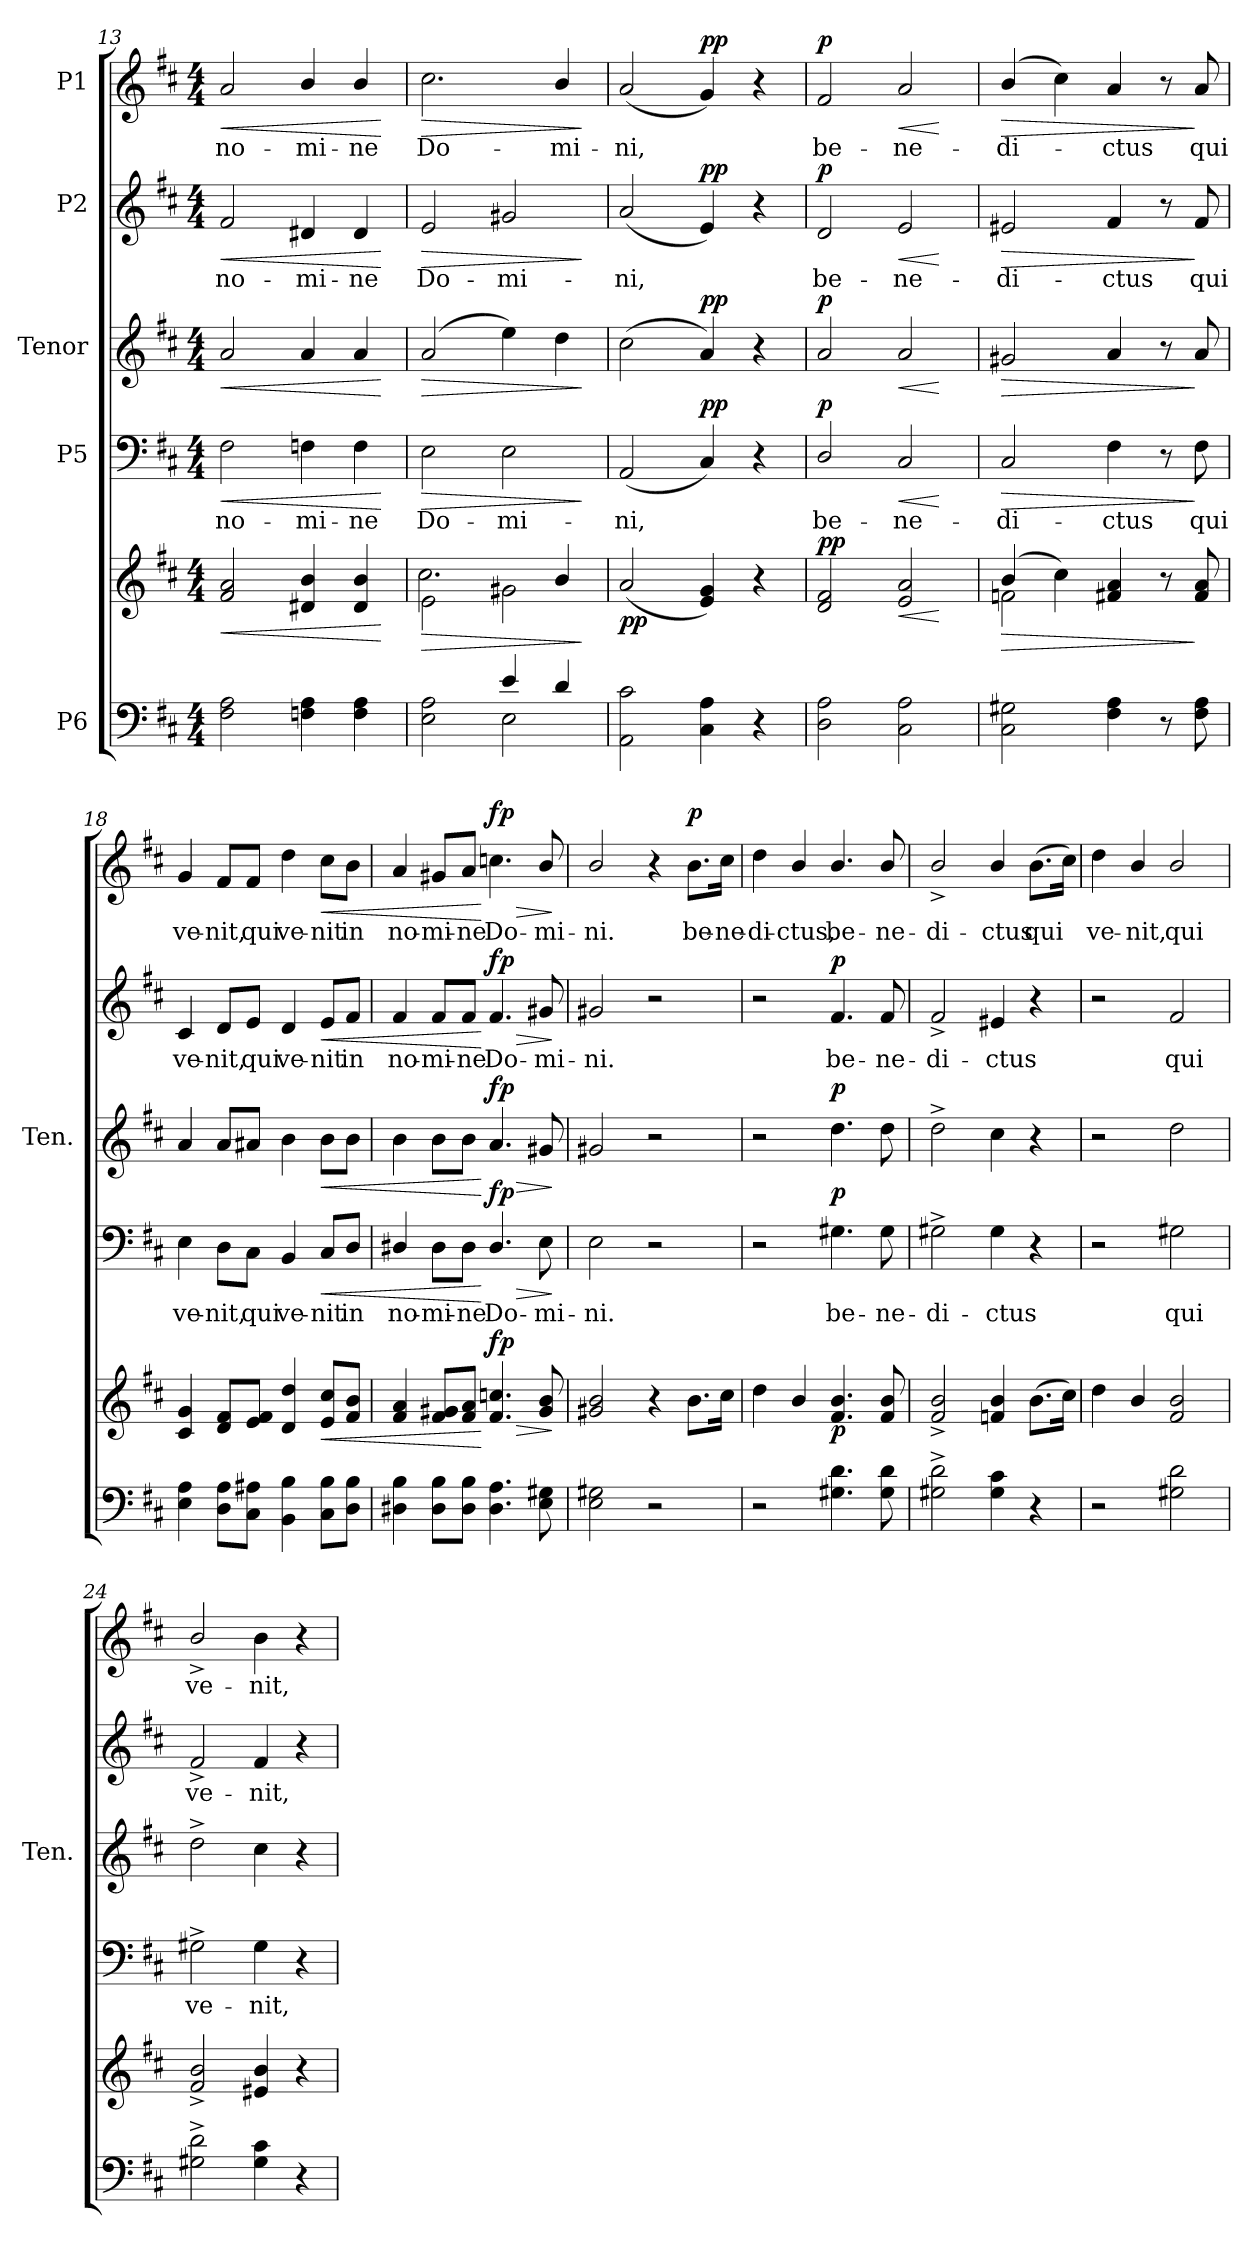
**kern	**kern	**dynam	**kern	**text	**dynam	**kern	**dynam	**kern	**text	**dynam	**kern	**text	**dynam
*part5	*part5	*part5	*part4	*part4	*part4	*part3	*part3	*part2	*part2	*part2	*part1	*part1	*part1
*staff6	*staff5	*staff5/6	*staff4	*staff4	*staff4	*staff3	*staff3	*staff2	*staff2	*staff2	*staff1	*staff1	*staff1
*I"P6	*	*	*I"P5	*	*	*I"Tenor	*	*I"P2	*	*	*I"P1	*	*
*	*	*	*	*	*	*I'Ten.	*	*	*	*	*	*	*
*clefF4	*clefG2	*	*clefF4	*	*	*clefG2	*	*clefG2	*	*	*clefG2	*	*
*	*	*	*	*	*	*ITrd7c12	*	*	*	*	*	*	*
*k[f#c#]	*k[f#c#]	*	*k[f#c#]	*	*	*k[f#c#]	*	*k[f#c#]	*	*	*k[f#c#]	*	*
*D:	*D:	*	*D:	*	*	*D:	*	*D:	*	*	*D:	*	*
*M4/4	*M4/4	*	*M4/4	*	*	*M4/4	*	*M4/4	*	*	*M4/4	*	*
=13	=13	=13	=13	=13	=13	=13	=13	=13	=13	=13	=13	=13	=13
!	!	!LO:HP:b	!	!LO:LY:b	!LO:HP:b	!	!LO:HP:b	!	!LO:LY:b	!LO:HP:b	!	!LO:LY:b	!LO:HP:b
2F#\ 2A\	2f#/ 2a/	<	2F#\	no-	<	2A/	<	2f#/	no-	<	2a/	no-	<
!	!	!	!	!LO:LY:b	!	!	!	!	!LO:LY:b	!	!	!LO:LY:b	!
4Fn\ 4A\	4d#X/ 4b/	.	4Fn\	-mi-	.	4A/	.	4d#X/	-mi-	.	4b/	-mi-	.
!	!	!	!	!LO:LY:b	!	!	!	!	!LO:LY:b	!	!	!LO:LY:b	!
4F\ 4A\	4d#/ 4b/	.	4F\	-ne	.	4A/	.	4d#/	-ne	.	4b/	-ne	.
.	.	[	.	.	[	.	[	.	.	[	.	.	[
=14	=14	=14	=14	=14	=14	=14	=14	=14	=14	=14	=14	=14	=14
*^	*	*	*	*	*	*	*	*	*	*	*	*	*
!	!	!	!LO:HP:b	!	!LO:LY:b	!LO:HP:b	!	!LO:HP:b	!	!LO:LY:b	!LO:HP:b	!	!LO:LY:b	!LO:HP:b
*	*	*^	*	*	*	*	*	*	*	*	*	*	*	*
2E\ 2A\	2ryy	2e\	2.cc#\	>	2E\	Do-	>	(>2A/	>	2e/	Do-	>	2.cc#\	Do-	>
!	!	!	!	!	!	!LO:LY:b	!	!	!	!	!LO:LY:b	!	!	!	!
4e/	2E\	2g#X\	.	.	2E\	-mi-	.	4e\)	.	2g#X/	-mi-	.	.	.	.
!	!	!	!	!	!	!	!	!	!	!	!	!	!	!LO:LY:b	!
4d/	.	.	4b/	.	.	.	.	4d\	.	.	.	.	4b/	-mi-	.
*v	*v	*	*	*	*	*	*	*	*	*	*	*	*	*	*
*	*v	*v	*	*	*	*	*	*	*	*	*	*	*	*
.	.	]	.	.	]	.	]	.	.	]	.	.	]
=15	=15	=15	=15	=15	=15	=15	=15	=15	=15	=15	=15	=15	=15
!	!	!LO:DY:b	!	!LO:LY:b	!	!	!	!	!LO:LY:b	!	!	!LO:LY:b	!
2AA\ 2c#\	(<2a/	pp	(<2AA/	-ni,	.	(>2c#\	.	(<2a/	-ni,	.	(<2a/	-ni,	.
!	!	!	!	!	!LO:DY:a	!	!LO:DY:a	!	!	!LO:DY:a	!	!	!LO:DY:a
4C#\ 4A\	4e/ 4g/)	.	4C#/)	.	pp	4A/)	pp	4e/)	.	pp	4g/)	.	pp
4r	4r	.	4r	.	.	4r	.	4r	.	.	4r	.	.
=16	=16	=16	=16	=16	=16	=16	=16	=16	=16	=16	=16	=16	=16
!	!	!LO:DY:a	!	!LO:LY:b	!	!	!	!	!LO:LY:b	!	!	!LO:LY:b	!
!	!	!LO:DY:n=1:b	!	!	!LO:DY:a	!	!LO:DY:a	!	!	!LO:DY:a	!	!	!LO:DY:a
2D\ 2A\	2d/ 2f#/	p p	2D/	be-	p	2A/	p	2d/	be-	p	2f#/	be-	p
!	!	!LO:HP:b	!	!LO:LY:b	!LO:HP:b	!	!LO:HP:b	!	!LO:LY:b	!LO:HP:b	!	!LO:LY:b	!LO:HP:b
2C#\ 2A\	2e/ 2a/	<	2C#/	-ne-	<	2A/	<	2e/	-ne-	<	2a/	-ne-	<
.	.	[	.	.	[	.	[	.	.	[	.	.	[
=17	=17	=17	=17	=17	=17	=17	=17	=17	=17	=17	=17	=17	=17
!	!	!LO:HP:b	!	!LO:LY:b	!LO:HP:b	!	!LO:HP:b	!	!LO:LY:b	!LO:HP:b	!	!LO:LY:b	!LO:HP:b
*	*^	*	*	*	*	*	*	*	*	*	*	*	*
2C#\ 2G#X\	(>4b/	2fn\	>	2C#/	-di-	>	2G#X/	>	2e#X/	-di-	>	(<4b/	-di-	>
.	4cc#\)	.	.	.	.	.	.	.	.	.	.	4cc#\)	.	.
!	!	!	!	!	!LO:LY:b	!	!	!	!	!LO:LY:b	!	!	!LO:LY:b	!
4F#\ 4A\	4f#X/ 4a/	2ryy	.	4F#\	-ctus	.	4A/	.	4f#/	-ctus	.	4a/	-ctus	.
8r	8r	.	.	8r	.	.	8r	.	8r	.	.	8r	.	.
!	!	!	!	!	!LO:LY:b	!	!	!	!	!LO:LY:b	!	!	!LO:LY:b	!
8F#\ 8A\	8f#/ 8a/	.	]	8F#\	qui	]	8A/	]	8f#/	qui	]	8a/	qui	]
*	*v	*v	*	*	*	*	*	*	*	*	*	*	*	*
=18	=18	=18	=18	=18	=18	=18	=18	=18	=18	=18	=18	=18	=18
!	!	!	!	!LO:LY:b	!	!	!	!	!LO:LY:b	!	!	!LO:LY:b	!
4E\ 4A\	4c#/ 4g/	.	4E\	ve-	.	4A/	.	4c#/	ve-	.	4g/	ve-	.
!	!	!	!	!LO:LY:b	!	!	!	!	!LO:LY:b	!	!	!LO:LY:b	!
8D\ 8A\L	8d/ 8f#/L	.	8D\L	-nit,	.	8A/L	.	8d/L	-nit,	.	8f#/L	-nit,	.
!	!	!	!	!LO:LY:b	!	!	!	!	!LO:LY:b	!	!	!LO:LY:b	!
8C#\ 8A#X\J	8e/ 8f#/J	.	8C#\J	qui	.	8A#X/J	.	8e/J	qui	.	8f#/J	qui	.
!	!	!	!	!LO:LY:b	!	!	!	!	!LO:LY:b	!	!	!LO:LY:b	!
4BB\ 4B\	4d/ 4dd/	.	4BB/	ve-	.	4B\	.	4d/	ve-	.	4dd\	ve-	.
!	!	!LO:HP:b	!	!LO:LY:b	!LO:HP:b	!	!LO:HP:b	!	!LO:LY:b	!LO:HP:b	!	!LO:LY:b	!LO:HP:b
8C#\ 8B\L	8e/ 8cc#/L	<	8C#/L	-nit	<	8B\L	<	8e/L	-nit	<	8cc#\L	-nit	<
!	!	!	!	!LO:LY:b	!	!	!	!	!LO:LY:b	!	!	!LO:LY:b	!
8D\ 8B\J	8f#/ 8b/J	.	8D/J	in	.	8B\J	.	8f#/J	in	.	8b\J	in	.
=19	=19	=19	=19	=19	=19	=19	=19	=19	=19	=19	=19	=19	=19
!	!	!	!	!LO:LY:b	!	!	!	!	!LO:LY:b	!	!	!LO:LY:b	!
4D#X\ 4B\	4f#/ 4a/	.	4D#X/	no-	.	4B\	.	4f#/	no-	.	4a/	no-	.
!	!	!	!	!LO:LY:b	!	!	!	!	!LO:LY:b	!	!	!LO:LY:b	!
8D#\ 8B\L	8f#/ 8g#X/L	.	8D#\L	-mi-	.	8B\L	.	8f#/L	-mi-	.	8g#X/L	-mi-	.
!	!	!	!	!LO:LY:b	!	!	!	!	!LO:LY:b	!	!	!LO:LY:b	!
8D#\ 8B\J	8f#/ 8a/J	.	8D#\J	-ne	.	8B\J	.	8f#/J	-ne	.	8a/J	-ne	.
!	!	!LO:HP:n=1:b	!	!LO:LY:b	!LO:HP:n=1:b	!	!LO:HP:n=1:b	!	!LO:LY:b	!LO:HP:n=1:b	!	!LO:LY:b	!LO:HP:n=1:b
!	!	!LO:DY:n=1:a	!	!	!	!	!	!	!	!	!	!	!
!	!	!LO:DY:n=2:b	!	!	!LO:DY:n=1:a	!	!	!	!	!	!	!	!
!	!	!	!	!	!LO:DY:n=2:a	!	!LO:DY:n=1:a	!	!	!	!	!	!
!	!	!	!	!	!	!	!LO:DY:n=2:a	!	!	!LO:DY:n=1:a	!	!	!
!	!	!	!	!	!	!	!	!	!	!LO:DY:n=2:a	!	!	!LO:DY:n=1:a
!	!	!	!	!	!	!	!	!	!	!	!	!	!LO:DY:n=2:a
4.D#\ 4.A\	4.f#/ 4.ccn/	[ > f p	4.D#/	Do-	[ > f p	4.A/	[ > f p	4.f#/	Do-	[ > f p	4.ccn\	Do-	[ > f p
!	!	!	!	!LO:LY:b	!	!	!	!	!LO:LY:b	!	!	!LO:LY:b	!
8E\ 8G#X\	8g#/ 8b/	.	8E\	-mi-	.	8G#X/	.	8g#X/	-mi-	.	8b/	-mi-	.
.	.	]	.	.	]	.	]	.	.	]	.	.	]
=20	=20	=20	=20	=20	=20	=20	=20	=20	=20	=20	=20	=20	=20
!	!	!	!	!LO:LY:b	!	!	!	!	!LO:LY:b	!	!	!LO:LY:b	!
2E\ 2G#X\	2g#X/ 2b/	.	2E\	-ni.	.	2G#X/	.	2g#X/	-ni.	.	2b/	-ni.	.
2r	4r	.	2r	.	.	2r	.	2r	.	.	4r	.	.
!	!	!	!	!	!	!	!	!	!	!	!	!LO:LY:b	!LO:DY:a
.	8.b\L	.	.	.	.	.	.	.	.	.	8.b\L	be-	p
!	!	!	!	!	!	!	!	!	!	!	!	!LO:LY:b	!
.	16cc#\Jk	.	.	.	.	.	.	.	.	.	16cc#\Jk	-ne-	.
=21	=21	=21	=21	=21	=21	=21	=21	=21	=21	=21	=21	=21	=21
!	!	!	!	!	!	!	!	!	!	!	!	!LO:LY:b	!
2r	4dd\	.	2r	.	.	2r	.	2r	.	.	4dd\	-di-	.
!	!	!	!	!	!	!	!	!	!	!	!	!LO:LY:b	!
.	4b/	.	.	.	.	.	.	.	.	.	4b/	-ctus,	.
!	!	!LO:DY:b	!	!LO:LY:b	!LO:DY:a	!	!LO:DY:a	!	!LO:LY:b	!LO:DY:a	!	!LO:LY:b	!
4.G#X\ 4.d\	4.f#/ 4.b/	p	4.G#X\	be-	p	4.d\	p	4.f#/	be-	p	4.b/	be-	.
!	!	!	!	!LO:LY:b	!	!	!	!	!LO:LY:b	!	!	!LO:LY:b	!
8G#\ 8d\	8f#/ 8b/	.	8G#\	-ne-	.	8d\	.	8f#/	-ne-	.	8b/	-ne-	.
=22	=22	=22	=22	=22	=22	=22	=22	=22	=22	=22	=22	=22	=22
!	!	!	!	!LO:LY:b	!	!	!	!	!LO:LY:b	!	!	!LO:LY:b	!
2G#X\^ 2d\^	2f#/^ 2b/^	.	2G#X^\	-di-	.	2d^\	.	2f#^/	-di-	.	2b^/	-di-	.
!	!	!	!	!LO:LY:b	!	!	!	!	!LO:LY:b	!	!	!LO:LY:b	!
4G#\ 4c#\	4fn/ 4b/	.	4G#\	-ctus	.	4c#\	.	4e#X/	-ctus	.	4b/	-ctus	.
!	!	!	!	!	!	!	!	!	!	!	!	!LO:LY:b	!
4r	(>8.b\L	.	4r	.	.	4r	.	4r	.	.	(>8.b\L	qui	.
.	16cc#\Jk)	.	.	.	.	.	.	.	.	.	16cc#\Jk)	.	.
=23	=23	=23	=23	=23	=23	=23	=23	=23	=23	=23	=23	=23	=23
!	!	!	!	!	!	!	!	!	!	!	!	!LO:LY:b	!
2r	4dd\	.	2r	.	.	2r	.	2r	.	.	4dd\	ve-	.
!	!	!	!	!	!	!	!	!	!	!	!	!LO:LY:b	!
.	4b/	.	.	.	.	.	.	.	.	.	4b/	-nit,	.
!	!	!	!	!LO:LY:b	!	!	!	!	!LO:LY:b	!	!	!LO:LY:b	!
2G#X\ 2d\	2f#/ 2b/	.	2G#X\	qui	.	2d\	.	2f#/	qui	.	2b/	qui	.
=24	=24	=24	=24	=24	=24	=24	=24	=24	=24	=24	=24	=24	=24
!	!	!	!	!LO:LY:b	!	!	!	!	!LO:LY:b	!	!	!LO:LY:b	!
2G#X\^ 2d\^	2f#/^ 2b/^	.	2G#X^\	ve-	.	2d^\	.	2f#^/	ve-	.	2b^/	ve-	.
!	!	!	!	!LO:LY:b	!	!	!	!	!LO:LY:b	!	!	!LO:LY:b	!
4G#\ 4c#\	4e#X/ 4b/	.	4G#\	-nit,	.	4c#\	.	4f#/	-nit,	.	4b\	-nit,	.
4r	4r	.	4r	.	.	4r	.	4r	.	.	4r	.	.
=	=	=	=	=	=	=	=	=	=	=	=	=	=
*-	*-	*-	*-	*-	*-	*-	*-	*-	*-	*-	*-	*-	*-
